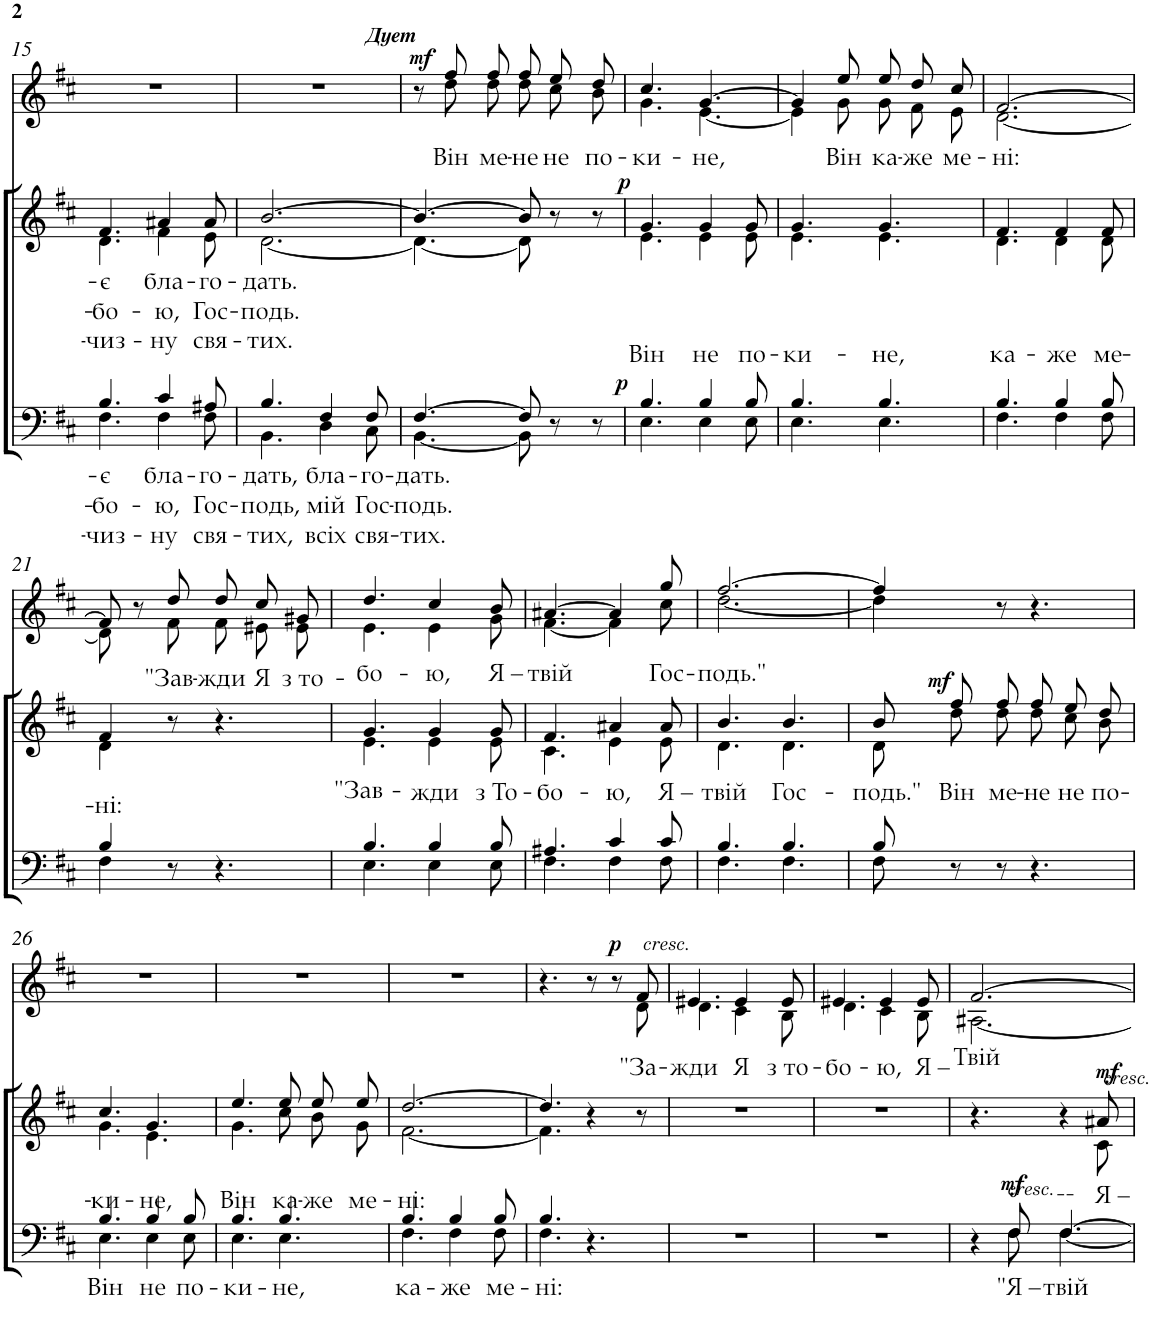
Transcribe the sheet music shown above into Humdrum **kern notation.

**kern	**text	**text	**text	**dynam	**kern	**text	**text	**text	**dynam	**kern	**text	**dynam
*part3	*part3	*part3	*part3	*part3	*part2	*part2	*part2	*part2	*part2	*part1	*part1	*part1
*staff3	*staff3	*staff3	*staff3	*staff3	*staff2	*staff2	*staff2	*staff2	*staff2	*staff1	*staff1	*staff1
*I"Тенор	*	*	*	*	*I"Сопрано	*	*	*	*	*I"Голос	*	*
!!LO:PB:g=z
*clefF4	*	*	*	*	*clefG2	*	*	*	*	*clefG2	*	*
*k[f#c#]	*	*	*	*	*k[f#c#]	*	*	*	*	*k[f#c#]	*	*
*M6/8	*	*	*	*	*M6/8	*	*	*	*	*M6/8	*	*
=15	=15	=15	=15	=15	=15	=15	=15	=15	=15	=15	=15	=15
!	!LO:LY:b	!LO:LY:b	!LO:LY:b	!	!	!LO:LY:b	!LO:LY:b	!LO:LY:b	!	!	!	!
*^	*	*	*	*	*^	*	*	*	*	*	*	*
4.B/	4.F#\	-є	-бо-	-чиз-	.	4.f#/	4.d\	-є	-бо-	-чиз-	.	2.r	.	.
!	!	!LO:LY:b	!LO:LY:b	!LO:LY:b	!	!	!	!LO:LY:b	!LO:LY:b	!LO:LY:b	!	!	!	!
4c#/	4F#\	бла-	-ю,	-ну	.	4a#X/	4f#\	бла-	-ю,	-ну	.	.	.	.
!	!	!LO:LY:b	!LO:LY:b	!LO:LY:b	!	!	!	!LO:LY:b	!LO:LY:b	!LO:LY:b	!	!	!	!
8A#X/	8F#\	-го-	Гос-	свя-	.	8a#/	8e\	-го-	Гос-	свя-	.	.	.	.
=16	=16	=16	=16	=16	=16	=16	=16	=16	=16	=16	=16	=16	=16	=16
!	!	!LO:LY:b	!LO:LY:b	!LO:LY:b	!	!	!	!LO:LY:b	!LO:LY:b	!LO:LY:b	!	!	!	!
4.B/	4.BB\	-дать,	-подь,	-тих,	.	[2.b/	[2.d\	-дать.	-подь.	-тих.	.	2.r	.	.
!	!	!LO:LY:b	!LO:LY:b	!LO:LY:b	!	!	!	!	!	!	!	!	!	!
4F#/	4D\	бла-	мій	всіх	.	.	.	.	.	.	.	.	.	.
!	!	!LO:LY:b	!LO:LY:b	!LO:LY:b	!	!	!	!	!	!	!	!	!	!
8F#/	8C#\	-го-	Гос-	свя-	.	.	.	.	.	.	.	.	.	.
=17	=17	=17	=17	=17	=17	=17	=17	=17	=17	=17	=17	=17	=17	=17
!	!	!LO:LY:b	!LO:LY:b	!LO:LY:b	!	!	!	!	!	!	!	!	!	!
*	*	*	*	*	*	*	*	*	*	*	*	*^	*	*
[4.F#/	[4.BB\	-дать.	-подь.	-тих.	.	4.b/_	4.d\_	.	.	.	.	8r	8ryy	.	.
!	!	!	!	!	!	!	!	!	!	!	!	!LO:TX:a:Bi:t=Дует	!	!	!
!	!	!	!	!	!	!	!	!	!	!	!	!	!	!LO:LY:b	!LO:DY:a
.	.	.	.	.	.	.	.	.	.	.	.	8ff#/L	8dd\L	Він	mf
!	!	!	!	!	!	!	!	!	!	!	!	!	!	!LO:LY:b	!
.	.	.	.	.	.	.	.	.	.	.	.	8ff#/J	8dd\J	ме-	.
!	!	!	!	!	!	!	!	!	!	!	!	!	!	!LO:LY:b	!
8F#/]	8BB\]	.	.	.	.	8b/]	8d\]	.	.	.	.	8ff#/L	8dd\L	-не	.
!	!	!	!	!	!	!	!	!	!	!	!	!	!	!LO:LY:b	!
8r	4ryy	.	.	.	.	8r	4ryy	.	.	.	.	8ee/	8cc#\	не	.
!	!	!	!	!	!	!	!	!	!	!	!	!	!	!LO:LY:b	!
8r	.	.	.	.	.	8r	.	.	.	.	.	8dd/J	8b\J	по-	.
=18	=18	=18	=18	=18	=18	=18	=18	=18	=18	=18	=18	=18	=18	=18	=18
!	!	!LO:LY:a	!	!	!LO:DY:a	!	!	!	!	!	!LO:DY:a	!	!	!LO:LY:b	!
4.B/	4.E\	Він	.	.	p	4.g/	4.e\	.	.	.	p	4.cc#/	4.g\	-ки-	.
!	!	!LO:LY:a	!	!	!	!	!	!	!	!	!	!	!	!LO:LY:b	!
4B/	4E\	не	.	.	.	4g/	4e\	.	.	.	.	[4.g/	[4.e\	-не,	.
!	!	!LO:LY:a	!	!	!	!	!	!	!	!	!	!	!	!	!
8B/	8E\	по-	.	.	.	8g/	8e\	.	.	.	.	.	.	.	.
=19	=19	=19	=19	=19	=19	=19	=19	=19	=19	=19	=19	=19	=19	=19	=19
!	!	!LO:LY:a	!	!	!	!	!	!	!	!	!	!	!	!	!
4.B/	4.E\	-ки-	.	.	.	4.g/	4.e\	.	.	.	.	4g/]	4e\]	.	.
!	!	!	!	!	!	!	!	!	!	!	!	!	!	!LO:LY:b	!
.	.	.	.	.	.	.	.	.	.	.	.	8ee/	8g\	Він	.
!	!	!LO:LY:a	!	!	!	!	!	!	!	!	!	!	!	!LO:LY:b	!
4.B/	4.E\	-не,	.	.	.	4.g/	4.e\	.	.	.	.	8ee/L	8g\L	ка-	.
!	!	!	!	!	!	!	!	!	!	!	!	!	!	!LO:LY:b	!
.	.	.	.	.	.	.	.	.	.	.	.	8dd/	8f#\	-же	.
!	!	!	!	!	!	!	!	!	!	!	!	!	!	!LO:LY:b	!
.	.	.	.	.	.	.	.	.	.	.	.	8cc#/J	8e\J	ме-	.
=20	=20	=20	=20	=20	=20	=20	=20	=20	=20	=20	=20	=20	=20	=20	=20
!	!	!LO:LY:a	!	!	!	!	!	!	!	!	!	!	!	!LO:LY:b	!
4.B/	4.F#\	ка-	.	.	.	4.f#/	4.d\	.	.	.	.	[2.f#/	[2.d\	-ні:	.
!	!	!LO:LY:a	!	!	!	!	!	!	!	!	!	!	!	!	!
4B/	4F#\	-же	.	.	.	4f#/	4d\	.	.	.	.	.	.	.	.
!	!	!LO:LY:a	!	!	!	!	!	!	!	!	!	!	!	!	!
8B/	8F#\	ме-	.	.	.	8f#/	8d\	.	.	.	.	.	.	.	.
!!LO:LB:g=z	!!
=21	=21	=21	=21	=21	=21	=21	=21	=21	=21	=21	=21	=21	=21	=21	=21
!	!	!LO:LY:a	!	!	!	!	!	!	!	!	!	!	!	!	!
4B/	4F#\	-ні:	.	.	.	4f#/	4d\	.	.	.	.	8f#/]	8d\L]	.	.
.	.	.	.	.	.	.	.	.	.	.	.	8r	8ryy	.	.
!	!	!	!	!	!	!	!	!	!	!	!	!	!	!LO:LY:b	!
8r	2ryy	.	.	.	.	8r	2ryy	.	.	.	.	8dd/	8f#\J	"Зав-	.
!	!	!	!	!	!	!	!	!	!	!	!	!	!	!LO:LY:b	!
4.r	.	.	.	.	.	4.r	.	.	.	.	.	8dd/L	8f#\L	-жди	.
!	!	!	!	!	!	!	!	!	!	!	!	!	!	!LO:LY:b	!
.	.	.	.	.	.	.	.	.	.	.	.	8cc#/	8e#X\	Я	.
!	!	!	!	!	!	!	!	!	!	!	!	!	!	!LO:LY:b	!
.	.	.	.	.	.	.	.	.	.	.	.	8g#X/J	8e#\J	з то-	.
=22	=22	=22	=22	=22	=22	=22	=22	=22	=22	=22	=22	=22	=22	=22	=22
!	!	!	!	!	!	!	!	!LO:LY:b	!	!	!	!	!	!LO:LY:b	!
4.B/	4.E\	.	.	.	.	4.g/	4.e\	"Зав-	.	.	.	4.dd/	4.e\	-бо-	.
!	!	!	!	!	!	!	!	!LO:LY:b	!	!	!	!	!	!LO:LY:b	!
4B/	4E\	.	.	.	.	4g/	4e\	-жди	.	.	.	4cc#/	4e\	-ю,	.
!	!	!	!	!	!	!	!	!LO:LY:b	!	!	!	!	!	!LO:LY:b	!
8B/	8E\	.	.	.	.	8g/	8e\	з То-	.	.	.	8b/	8g\	Я –	.
=23	=23	=23	=23	=23	=23	=23	=23	=23	=23	=23	=23	=23	=23	=23	=23
!	!	!	!	!	!	!	!	!LO:LY:b	!	!	!	!	!	!LO:LY:b	!
4.A#X/	4.F#\	.	.	.	.	4.f#/	4.c#\	-бо-	.	.	.	[4.a#X/	[4.f#\	твій	.
!	!	!	!	!	!	!	!	!LO:LY:b	!	!	!	!	!	!	!
4c#/	4F#\	.	.	.	.	4a#X/	4e\	-ю,	.	.	.	4a#/]	4f#\]	.	.
!	!	!	!	!	!	!	!	!LO:LY:b	!	!	!	!	!	!LO:LY:b	!
8c#/	8F#\	.	.	.	.	8a#/	8e\	Я –	.	.	.	8gg/	8cc#\	Гос-	.
=24	=24	=24	=24	=24	=24	=24	=24	=24	=24	=24	=24	=24	=24	=24	=24
!	!	!	!	!	!	!	!	!LO:LY:b	!	!	!	!	!	!LO:LY:b	!
4.B/	4.F#\	.	.	.	.	4.b/	4.d\	твій	.	.	.	[2.ff#/	[2.dd\	-подь."	.
!	!	!	!	!	!	!	!	!LO:LY:b	!	!	!	!	!	!	!
4.B/	4.F#\	.	.	.	.	4.b/	4.d\	Гос-	.	.	.	.	.	.	.
=25	=25	=25	=25	=25	=25	=25	=25	=25	=25	=25	=25	=25	=25	=25	=25
!	!	!	!	!	!	!	!	!LO:LY:b	!	!	!LO:DY:a	!	!	!	!
8B/	8F#\	.	.	.	.	8b/L	8d\L	-подь."	.	.	mf	4ff#/]	4dd\]	.	.
!	!	!	!	!	!	!	!	!LO:LY:b	!	!	!	!	!	!	!
8r	2ryy	.	.	.	.	8ff#/	8dd\	Він	.	.	.	.	.	.	.
!	!	!	!	!	!	!	!	!LO:LY:b	!	!	!	!	!	!	!
8r	.	.	.	.	.	8ff#/J	8dd\J	ме-	.	.	.	8r	2ryy	.	.
!	!	!	!	!	!	!	!	!LO:LY:b	!	!	!	!	!	!	!
4.r	.	.	.	.	.	8ff#/L	8dd\L	-не	.	.	.	4.r	.	.	.
!	!	!	!	!	!	!	!	!LO:LY:b	!	!	!	!	!	!	!
.	.	.	.	.	.	8ee/	8cc#\	не	.	.	.	.	.	.	.
!	!	!	!	!	!	!	!	!LO:LY:b	!	!	!	!	!	!	!
.	8ryy	.	.	.	.	8dd/J	8b\J	по-	.	.	.	.	.	.	.
*	*	*	*	*	*	*	*	*	*	*	*	*v	*v	*	*
!!LO:LB:g=z
=26	=26	=26	=26	=26	=26	=26	=26	=26	=26	=26	=26	=26	=26	=26
!	!	!LO:LY:b	!	!	!	!	!	!LO:LY:b	!	!	!	!	!	!
4.B/	4.E\	Він	.	.	.	4.cc#/	4.g\	-ки-	.	.	.	2.r	.	.
!	!	!LO:LY:b	!	!	!	!	!	!LO:LY:b	!	!	!	!	!	!
4B/	4E\	не	.	.	.	4.g/	4.e\	-не,	.	.	.	.	.	.
!	!	!LO:LY:b	!	!	!	!	!	!	!	!	!	!	!	!
8B/	8E\	по-	.	.	.	.	.	.	.	.	.	.	.	.
=27	=27	=27	=27	=27	=27	=27	=27	=27	=27	=27	=27	=27	=27	=27
!	!	!LO:LY:b	!	!	!	!	!	!LO:LY:b	!	!	!	!	!	!
4.B/	4.E\	-ки-	.	.	.	4.ee/	4.g\	Він	.	.	.	2.r	.	.
!	!	!LO:LY:b	!	!	!	!	!	!LO:LY:b	!	!	!	!	!	!
4.B/	4.E\	-не,	.	.	.	8ee/L	8cc#\L	ка-	.	.	.	.	.	.
!	!	!	!	!	!	!	!	!LO:LY:b	!	!	!	!	!	!
.	.	.	.	.	.	8ee/	8b\	-же	.	.	.	.	.	.
!	!	!	!	!	!	!	!	!LO:LY:b	!	!	!	!	!	!
.	.	.	.	.	.	8ee/J	8g\J	ме-	.	.	.	.	.	.
=28	=28	=28	=28	=28	=28	=28	=28	=28	=28	=28	=28	=28	=28	=28
!	!	!LO:LY:b	!	!	!	!	!	!LO:LY:b	!	!	!	!	!	!
4.B/	4.F#\	ка-	.	.	.	[2.dd/	[2.f#\	-ні:	.	.	.	2.r	.	.
!	!	!LO:LY:b	!	!	!	!	!	!	!	!	!	!	!	!
4B/	4F#\	-же	.	.	.	.	.	.	.	.	.	.	.	.
!	!	!LO:LY:b	!	!	!	!	!	!	!	!	!	!	!	!
8B/	8F#\	ме-	.	.	.	.	.	.	.	.	.	.	.	.
=29	=29	=29	=29	=29	=29	=29	=29	=29	=29	=29	=29	=29	=29	=29
!	!	!LO:LY:b	!	!	!	!	!	!	!	!	!	!	!	!
*	*	*	*	*	*	*	*	*	*	*	*	*^	*	*
4.B/	4.F#\	-ні:	.	.	.	4.dd/]	4.f#\]	.	.	.	.	4.r	8ryy	.	.
*	*	*	*	*	*	*	*	*	*	*	*	*v	*v	*	*
4.r	4.ryy	.	.	.	.	4r	4.ryy	.	.	.	.	8r	.	.
!	!	!	!	!	!	!	!	!	!	!	!	!	!	!LO:DY:a
.	.	.	.	.	.	.	.	.	.	.	.	8r	.	p
!	!	!	!	!	!	!	!	!	!	!	!	!LO:TX:a:i:t=cresc.	!	!
!	!	!	!	!	!	!	!	!	!	!	!	!	!LO:LY:b	!
*	*	*	*	*	*	*	*	*	*	*	*	*^	*	*
.	.	.	.	.	.	8r	.	.	.	.	.	8f#/	8d\	"За-	.
*v	*v	*	*	*	*	*	*	*	*	*	*	*	*	*	*
*	*	*	*	*	*v	*v	*	*	*	*	*	*	*	*
=30	=30	=30	=30	=30	=30	=30	=30	=30	=30	=30	=30	=30	=30
!	!	!	!	!	!	!	!	!	!	!	!	!LO:LY:b	!
2.r	.	.	.	.	2.r	.	.	.	.	4.e#X/	4.d\	-жди	.
!	!	!	!	!	!	!	!	!	!	!	!	!LO:LY:b	!
.	.	.	.	.	.	.	.	.	.	4e#/	4c#\	Я	.
!	!	!	!	!	!	!	!	!	!	!	!	!LO:LY:b	!
.	.	.	.	.	.	.	.	.	.	8e#/	8B\	з то-	.
=31	=31	=31	=31	=31	=31	=31	=31	=31	=31	=31	=31	=31	=31
!	!	!	!	!	!	!	!	!	!	!	!	!LO:LY:b	!
2.r	.	.	.	.	2.r	.	.	.	.	4.e#X/	4.d\	-бо-	.
!	!	!	!	!	!	!	!	!	!	!	!	!LO:LY:b	!
.	.	.	.	.	.	.	.	.	.	4e#/	4c#\	-ю,	.
!	!	!	!	!	!	!	!	!	!	!	!	!LO:LY:b	!
.	.	.	.	.	.	.	.	.	.	8e#/	8B\	Я –	.
=32	=32	=32	=32	=32	=32	=32	=32	=32	=32	=32	=32	=32	=32
*^	*	*	*	*	*^	*	*	*	*	*	*	*	*
!	!	!	!	!	!LO:DY:a	!	!	!	!	!	!	!	!	!LO:LY:b	!
4r	4ryy	.	.	.	mf	4.r	8ryy	.	.	.	.	[2.f#/	[2.A#X\	Твій	.
!LO:TX:a:i:t=cresc.	!	!	!	!	!	!	!	!	!	!	!	!	!	!	!
!	!	!LO:LY:b	!	!	!	!	!	!	!	!	!	!	!	!	!
*	*	*	*	*	*	*v	*v	*	*	*	*	*	*	*	*
8F#/	8F#\	"Я –	.	.	.	.	.	.	.	.	.	.	.	.
!	!	!LO:LY:b	!	!	!	!	!	!	!	!LO:DY:a	!	!	!	!
[4.F#/	[4.F#\	твій	.	.	.	4r	.	.	.	mf	.	.	.	.
!	!	!	!	!	!	!LO:TX:a:i:t=cresc.	!	!	!	!	!	!	!	!
!	!	!	!	!	!	!	!LO:LY:b	!	!	!	!	!	!	!
*	*	*	*	*	*	*^	*	*	*	*	*	*	*	*
.	.	.	.	.	.	8a#X/	8c#\	Я –	.	.	.	.	.	.	.
*v	*v	*	*	*	*	*	*	*	*	*	*	*v	*v	*	*
*	*	*	*	*	*v	*v	*	*	*	*	*	*	*
=	=	=	=	=	=	=	=	=	=	=	=	=
*-	*-	*-	*-	*-	*-	*-	*-	*-	*-	*-	*-	*-
